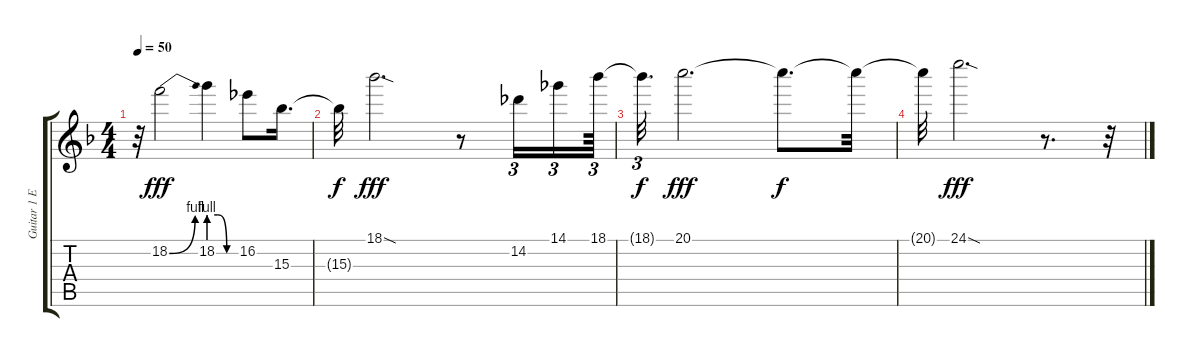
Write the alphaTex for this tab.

\track ("Guitar 1 Echo 1" "Guitar 1 E") {instrument overdrivenguitar}
\staff {score tabs}
\tuning (E4 B3 G3 D3 A2 E2) {hide}
\ts (4 4)
\tempo 50
\clef g2
\ks f
r.32{dy f} 18.2{be (bend 0 0 60 4)}.2{dy fff} 18.2{be (custom 0 4 20 4 40 0 60 0)}.4 16.2.8 15.3.16{d} |
15.3{t}.32{dy f} 18.1{sod}.2{d dy fff} r.8 14.2.16{tu (3 2)} 14.1.16{tu (3 2)} 18.1.64{tu (3 2)} |
18.1{t}.32{d tu (3 2) dy f} 20.1.2{d dy fff} 20.1{t}.8{d dy f} 20.1{t}.32 |
20.1{t}.32 24.1{sod}.2{d dy fff} r.8{d} r.32
